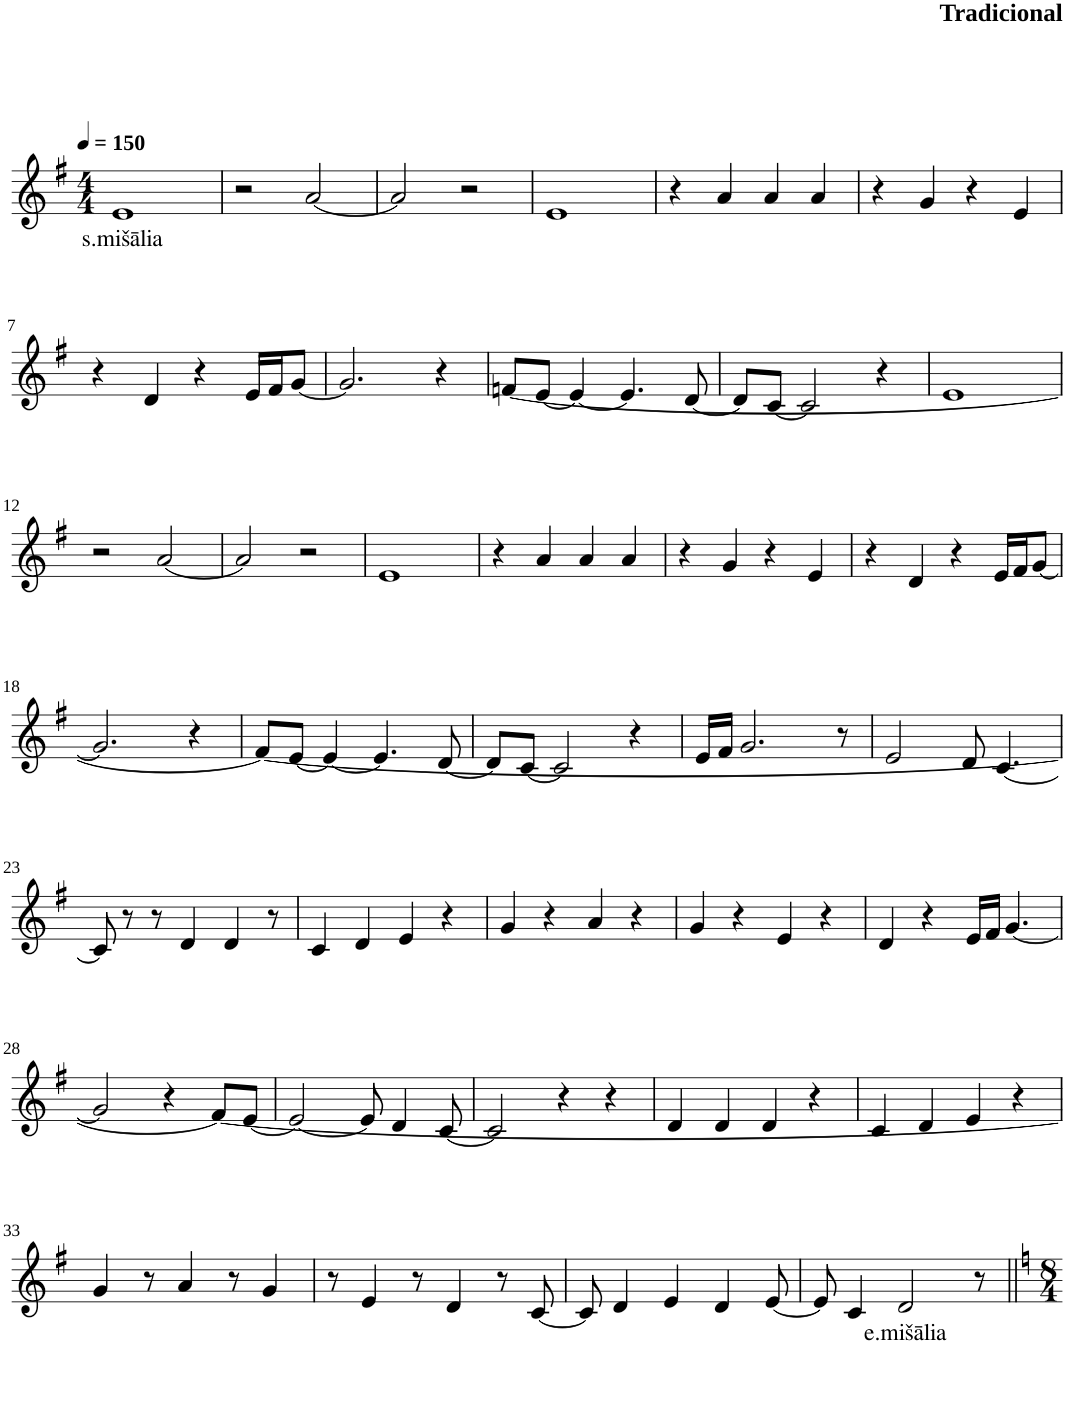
**kern	**text
*part1	*part1
*staff1	*staff1
*I"Violin	*
*clefG2	*
*k[f#]	*
*G:	*
*M4/4	*
*MM150	*
=1	=1
!	!LO:LY:b
1e	s.mišālia
=2	=2
2r	.
[2a/	.
=3	=3
2a/]	.
2r	.
=4	=4
1e	.
=5	=5
4r	.
4a/	.
4a/	.
4a/	.
=6	=6
4r	.
4g/	.
4r	.
4e/	.
!!LO:LB:g=z
=7	=7
4r	.
4d/	.
4r	.
16e/LL	.
16f#/J	.
[8g/J	.
=8	=8
2.g/]	.
4r	.
=9	=9
[8fn/L	.
[8e/J	.
4e/_	.
4.e/]	.
[8d/	.
=10	=10
8d/L]	.
[8c/J	.
2c/]	.
4r	.
=11	=11
1e	.
!!LO:LB:g=z
=12	=12
2r	.
[2a/	.
=13	=13
2a/]	.
2r	.
=14	=14
1e	.
=15	=15
4r	.
4a/	.
4a/	.
4a/	.
=16	=16
4r	.
4g/	.
4r	.
4e/	.
=17	=17
4r	.
4d/	.
4r	.
16e/LL	.
16f#/J	.
[8g/J	.
!!LO:LB:g=z
=18	=18
2.g/]	.
4r	.
=19	=19
8f/L_	.
[8e/J	.
4e/_	.
4.e/]	.
[8d/	.
=20	=20
8d/L]	.
[8c/J	.
2c/]	.
4r	.
=21	=21
16e/LL	.
16f#/JJ	.
2.g/	.
8r	.
=22	=22
2e/	.
8d/	.
[4.c/	.
!!LO:LB:g=z
=23	=23
8c/]	.
8r	.
8r	.
4d/	.
4d/	.
8r	.
=24	=24
4c/	.
4d/	.
4e/	.
4r	.
=25	=25
4g/	.
4r	.
4a/	.
4r	.
=26	=26
4g/	.
4r	.
4e/	.
4r	.
=27	=27
4d/	.
4r	.
16e/LL	.
16f#/JJ	.
[4.g/	.
!!LO:LB:g=z
=28	=28
2g/]	.
4r	.
8f/L_	.
[8e/J	.
=29	=29
2e/_	.
8e/]	.
4d/	.
[8c/	.
=30	=30
2c/]	.
4r	.
4r	.
=31	=31
4d/	.
4d/	.
4d/	.
4r	.
=32	=32
4c/	.
4d/	.
4e/	.
4r	.
!!LO:LB:g=z
=33	=33
4g/	.
8r	.
4a/	.
8r	.
4g/	.
=34	=34
8r	.
4e/	.
8r	.
4d/	.
8r	.
[8c/	.
=35	=35
8c/]	.
4d/	.
4e/	.
4d/	.
[8e/	.
=36	=36
8e/]	.
4c/	.
!	!LO:LY:b
2d/	e.mišālia
8r	.
=||	=||
*-	*-
